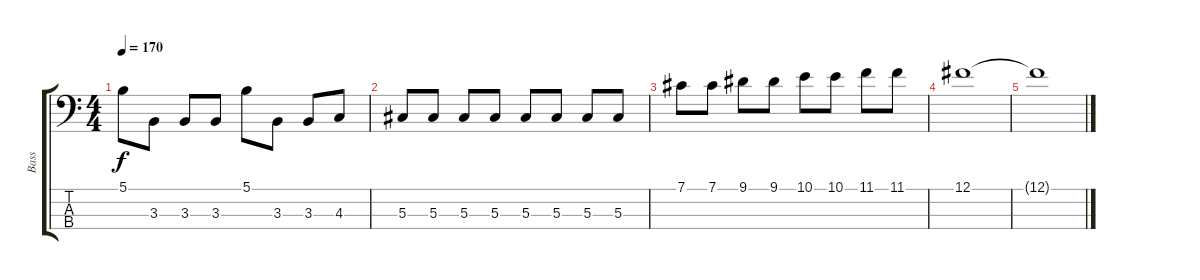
\track ("Bass" "Bass") {instrument electricbasspick}
\staff {score tabs}
\tuning (Gb2 Db2 Ab1 Eb1) {hide}
\ts (4 4)
\tempo 170
\clef f4
\ks c
5.1.8{dy f} 3.3.8 3.3.8 3.3.8 5.1.8 3.3.8 3.3.8 4.3.8 |
5.3.8 5.3.8 5.3.8 5.3.8 5.3.8 5.3.8 5.3.8 5.3.8 |
7.1.8 7.1.8 9.1.8 9.1.8 10.1.8 10.1.8 11.1.8 11.1.8 |
12.1.1 |
12.1{t}.1
